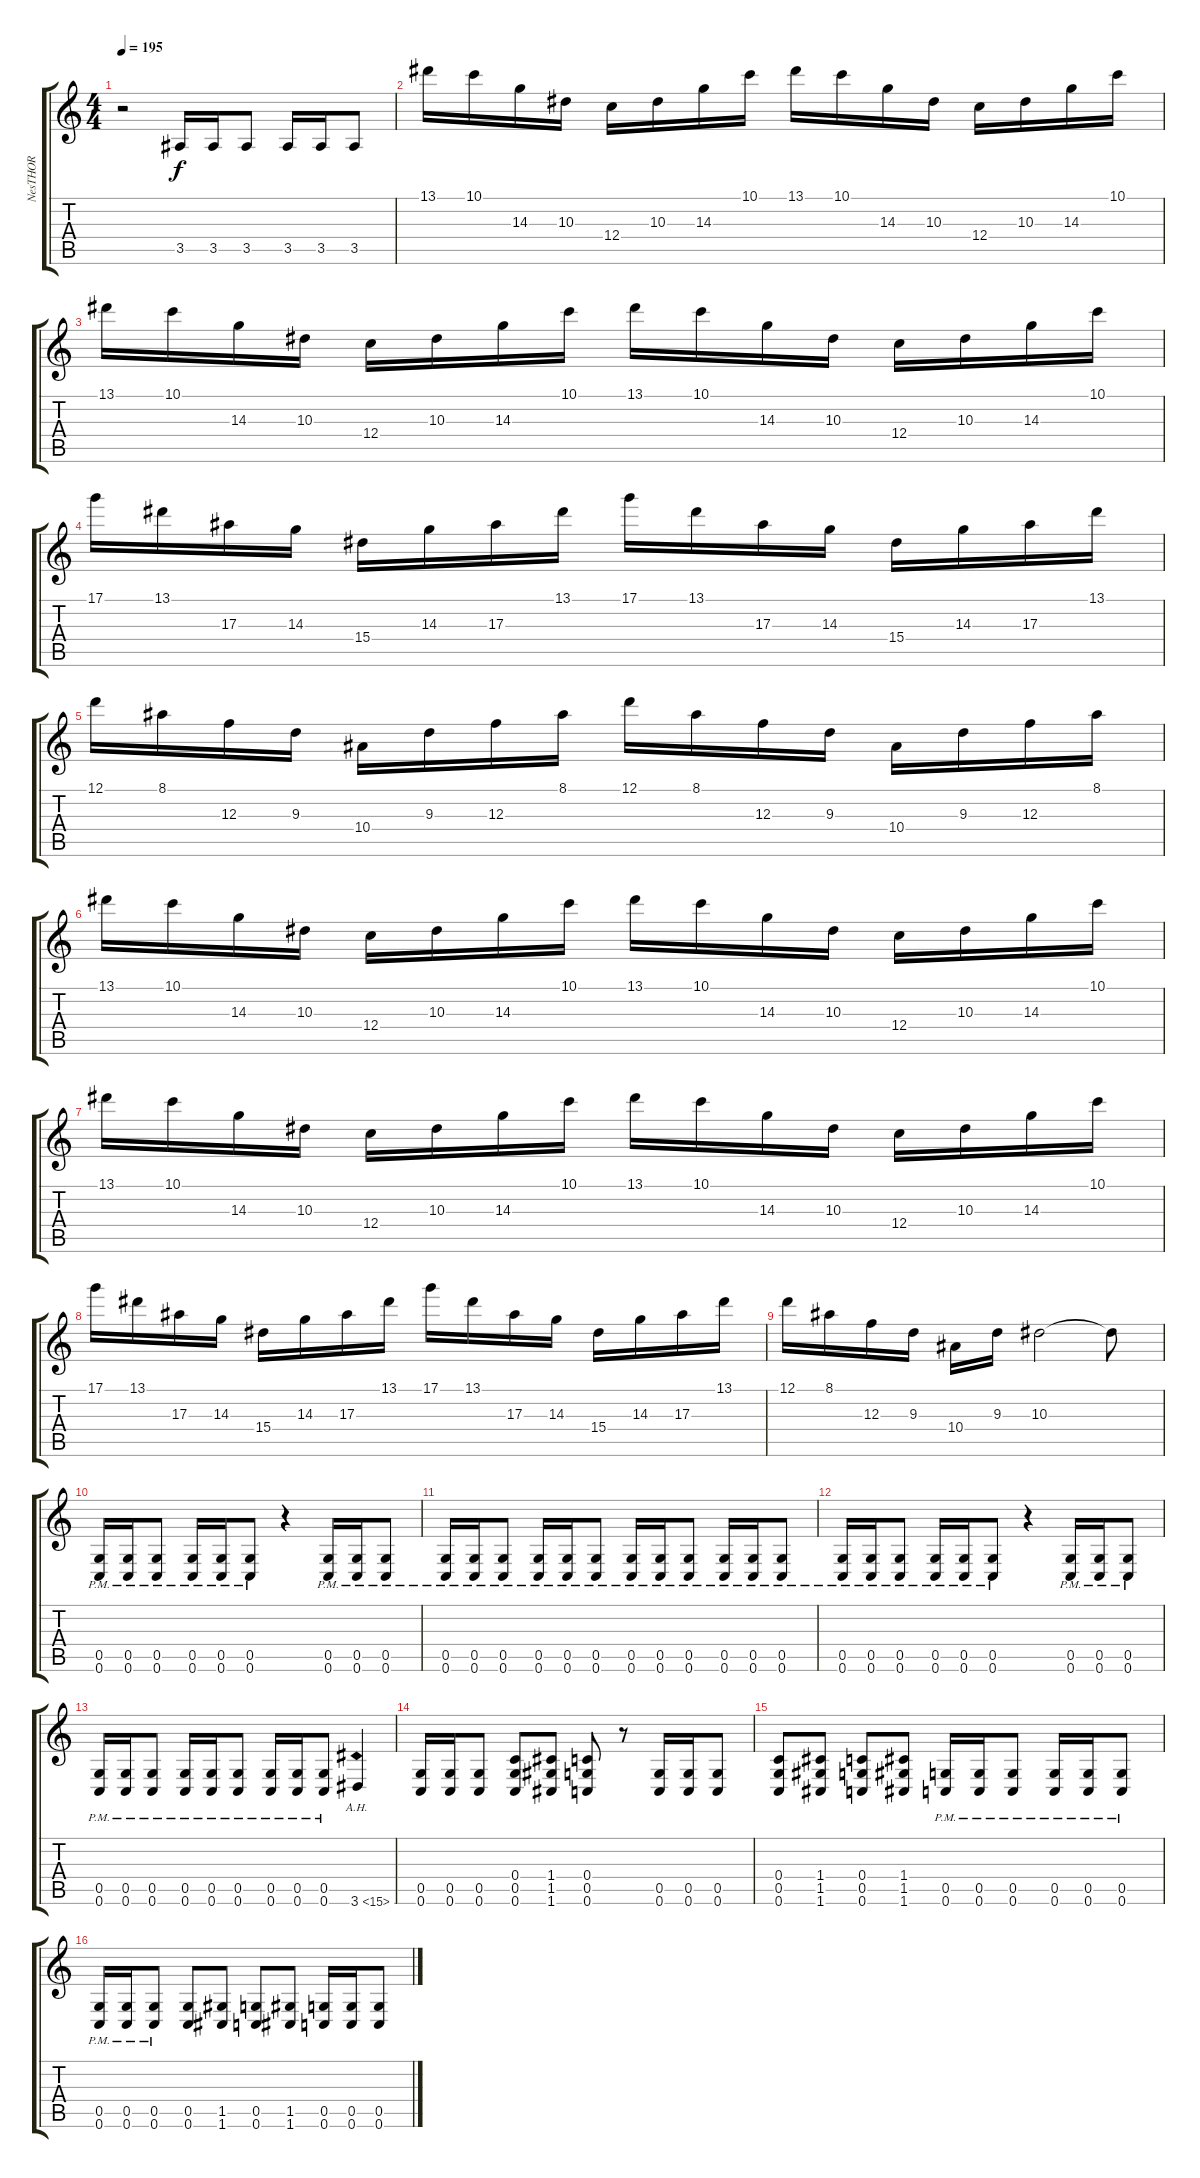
\track ("NesTHOR" "NesTHOR") {instrument distortionguitar}
\staff {score tabs}
\tuning (D4 A3 F3 C3 G2 C2) {hide}
\ts (4 4)
\tempo 195
\clef g2
\ks c
r.2{dy f} 3.5.16 3.5.16 3.5.8 3.5.16 3.5.16 3.5.8 |
13.1.16 10.1.16 14.3.16 10.3.16 12.4.16 10.3.16 14.3.16 10.1.16 13.1.16 10.1.16 14.3.16 10.3.16 12.4.16 10.3.16 14.3.16 10.1.16 |
13.1.16 10.1.16 14.3.16 10.3.16 12.4.16 10.3.16 14.3.16 10.1.16 13.1.16 10.1.16 14.3.16 10.3.16 12.4.16 10.3.16 14.3.16 10.1.16 |
17.1.16 13.1.16 17.3.16 14.3.16 15.4.16 14.3.16 17.3.16 13.1.16 17.1.16 13.1.16 17.3.16 14.3.16 15.4.16 14.3.16 17.3.16 13.1.16 |
12.1.16 8.1.16 12.3.16 9.3.16 10.4.16 9.3.16 12.3.16 8.1.16 12.1.16 8.1.16 12.3.16 9.3.16 10.4.16 9.3.16 12.3.16 8.1.16 |
13.1.16 10.1.16 14.3.16 10.3.16 12.4.16 10.3.16 14.3.16 10.1.16 13.1.16 10.1.16 14.3.16 10.3.16 12.4.16 10.3.16 14.3.16 10.1.16 |
13.1.16 10.1.16 14.3.16 10.3.16 12.4.16 10.3.16 14.3.16 10.1.16 13.1.16 10.1.16 14.3.16 10.3.16 12.4.16 10.3.16 14.3.16 10.1.16 |
17.1.16 13.1.16 17.3.16 14.3.16 15.4.16 14.3.16 17.3.16 13.1.16 17.1.16 13.1.16 17.3.16 14.3.16 15.4.16 14.3.16 17.3.16 13.1.16 |
12.1.16 8.1.16 12.3.16 9.3.16 10.4.16 9.3.16 10.3.2 10.3{t}.8 |
(0.5{pm} 0.6{pm}).16 (0.5{pm} 0.6{pm}).16 (0.5{pm} 0.6{pm}).8 (0.5{pm} 0.6{pm}).16 (0.5{pm} 0.6{pm}).16 (0.5{pm} 0.6{pm}).8 r.4 (0.5{pm} 0.6{pm}).16 (0.5{pm} 0.6{pm}).16 (0.5{pm} 0.6{pm}).8 |
(0.5{pm} 0.6{pm}).16 (0.5{pm} 0.6{pm}).16 (0.5{pm} 0.6{pm}).8 (0.5{pm} 0.6{pm}).16 (0.5{pm} 0.6{pm}).16 (0.5{pm} 0.6{pm}).8 (0.5{pm} 0.6{pm}).16 (0.5{pm} 0.6{pm}).16 (0.5{pm} 0.6{pm}).8 (0.5{pm} 0.6{pm}).16 (0.5{pm} 0.6{pm}).16 (0.5{pm} 0.6{pm}).8 |
(0.5{pm} 0.6{pm}).16 (0.5{pm} 0.6{pm}).16 (0.5{pm} 0.6{pm}).8 (0.5{pm} 0.6{pm}).16 (0.5{pm} 0.6{pm}).16 (0.5{pm} 0.6{pm}).8 r.4 (0.5{pm} 0.6{pm}).16 (0.5{pm} 0.6{pm}).16 (0.5{pm} 0.6{pm}).8 |
(0.5{pm} 0.6{pm}).16 (0.5{pm} 0.6{pm}).16 (0.5{pm} 0.6{pm}).8 (0.5{pm} 0.6{pm}).16 (0.5{pm} 0.6{pm}).16 (0.5{pm} 0.6{pm}).8 (0.5{pm} 0.6{pm}).16 (0.5{pm} 0.6{pm}).16 (0.5{pm} 0.6{pm}).8 3.6{ah 12}.4 |
(0.5 0.6).16 (0.5 0.6).16 (0.5 0.6).8 (0.4 0.5 0.6).8 (1.4 1.5 1.6).8 (0.4 0.5 0.6).8 r.8 (0.5 0.6).16 (0.5 0.6).16 (0.5 0.6).8 |
(0.4 0.5 0.6).8 (1.4 1.5 1.6).8 (0.4 0.5 0.6).8 (1.4 1.5 1.6).8 (0.5{pm} 0.6{pm}).16 (0.5{pm} 0.6{pm}).16 (0.5{pm} 0.6{pm}).8 (0.5{pm} 0.6{pm}).16 (0.5{pm} 0.6{pm}).16 (0.5{pm} 0.6{pm}).8 |
(0.5{pm} 0.6{pm}).16 (0.5{pm} 0.6{pm}).16 (0.5{pm} 0.6{pm}).8 (0.5 0.6).8 (1.5 1.6).8 (0.5 0.6).8 (1.5 1.6).8 (0.5 0.6).16 (0.5 0.6).16 (0.5 0.6).8
